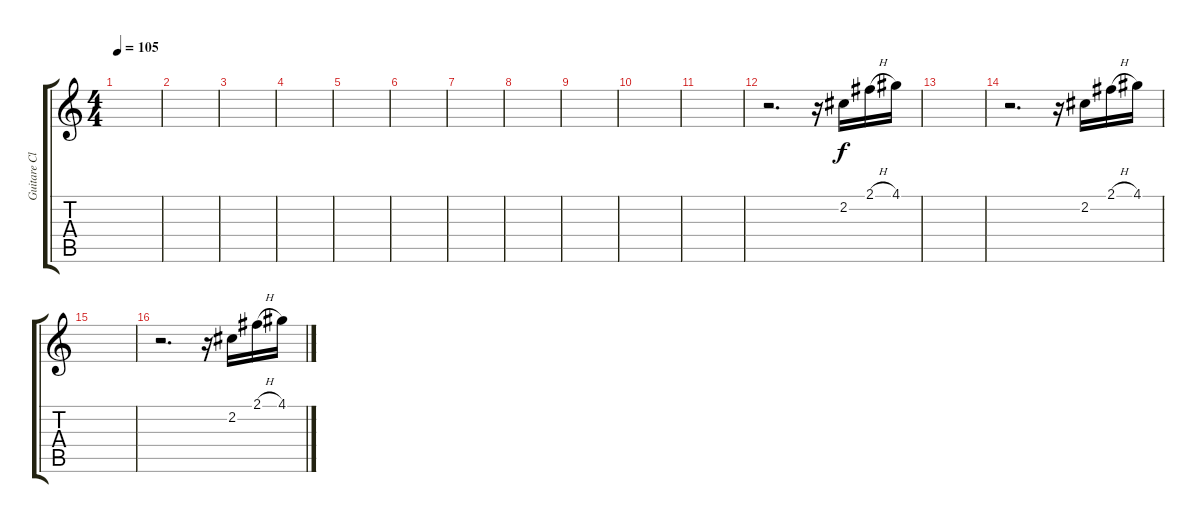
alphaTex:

\track ("Guitare Clean" "Guitare Cl") {instrument electricguitarclean}
\staff {score tabs}
\tuning (E4 B3 G3 D3 A2 E2) {hide}
\ts (4 4)
\tempo 105
\clef g2
\ks c
|
|
|
|
|
|
|
|
|
|
|
r.2{d} r.16 2.2.16 2.1{h}.16 4.1.16 |
|
r.2{d} r.16 2.2.16 2.1{h}.16 4.1.16 |
|
r.2{d} r.16 2.2.16 2.1{h}.16 4.1.16
